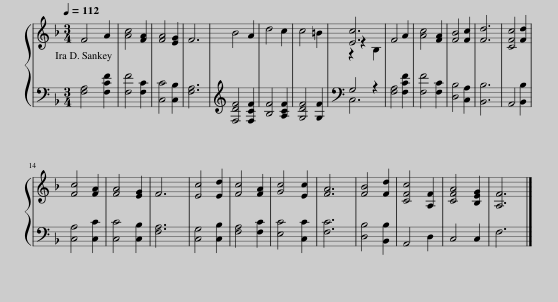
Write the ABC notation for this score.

X:1
%%score { ( 1 3 ) | ( 2 4 ) }
L:1/8
Q:1/4=112
M:3/4
I:linebreak $
K:F
V:1 treble
V:3 treble
V:2 bass
V:4 bass
V:1
 F4 A2 | [Ac]4 [FA]2 | [FA]4 [EG]2 | F6 | B4 A2 | %5
 d4 c2 | c4 =B2 | [Ec]6 | F4 A2 | [Ac]4 [FA]2 | %10
 [FB]4 [Fc]2 | [Fd]6 | [CFc]4 [Fd]2 |$ [Fc]4 [FA]2 | [FA]4 [EG]2 | %15
 F6 | [Ec]4 [Ed]2 | [Fc]4 [FA]2 | [Gc]4 [Ec]2 | [FA]6 | %20
 [FB]4 [Fd]2 | [CFc]4 [A,F]2 | [CFA]4 [B,EG]2 | [A,F]6 |] %24
V:2
 [F,A,]4 [F,CF]2 | [F,F]4 [F,C]2 | [C,C]4 [C,B,]2 | [F,A,]6 | [F,DF]4 [F,CF]2 | %5
 [B,F]4 [A,CF]2 | [G,DF]4 [G,F]2 | G,4 z2 | [F,A,]4 [F,CF]2 | [F,F]4 [F,C]2 | %10
 [D,B,]4 [C,A,]2 | [B,,B,]6 | A,,4 [B,,B,]2 |$ [C,A,]4 [C,C]2 | [C,C]4 [C,B,]2 | %15
 [F,A,]6 | [C,G,]4 [C,B,]2 | [F,A,]4 [F,C]2 | [E,C]4 [C,C]2 | [F,C]6 | %20
 [D,B,]4 [B,,B,]2 | A,,4 D,2 | C,4 C,2 | F,6 |] %24
V:3
 x6 | x6 | x6 | x6 | x6 | %5
 x6 | x6 | z2 z2 B,2 | x6 | x6 | %10
 x6 | x6 | x6 |$ x6 | x6 | %15
 x6 | x6 | x6 | x6 | x6 | %20
 x6 | x6 | x6 | x6 |] %24
V:4
 x6 | x6 | x6 | x6 | x6 | %5
 x6 | x6 | C,6 | x6 | x6 | %10
 x6 | x6 | x6 |$ x6 | x6 | %15
 x6 | x6 | x6 | x6 | x6 | %20
 x6 | x6 | x6 | x6 |] %24
